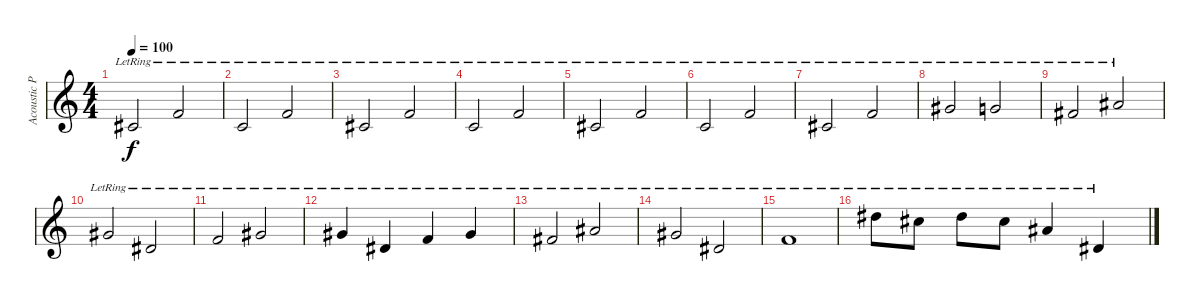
\track ("Acoustic Piano (Staff 1)" "Acoustic P") {instrument acousticgrandpiano}
\staff {score}
\tuning (E4 B3 G3 D3 A2 E2 B1) {hide}
\ts (4 4)
\tempo 100
\clef g2
\ks c
2.2{lr}.2{dy f} 1.1{lr}.2 |
1.2{lr}.2 1.1{lr}.2 |
2.2{lr}.2 1.1{lr}.2 |
1.2{lr}.2 1.1{lr}.2 |
2.2{lr}.2 1.1{lr}.2 |
1.2{lr}.2 1.1{lr}.2 |
2.2{lr}.2 1.1{lr}.2 |
4.1{lr}.2 3.1{lr}.2 |
2.1{lr}.2 6.1{lr}.2 |
4.1{lr}.2 4.2{lr}.2 |
1.1{lr}.2 4.1{lr}.2 |
4.1{lr}.4 4.2{lr}.4 1.1{lr}.4 4.1{lr}.4 |
2.1{lr}.2 6.1{lr}.2 |
4.1{lr}.2 4.2{lr}.2 |
1.1{lr}.1 |
11.1{lr}.8 9.1{lr}.8 11.1{lr}.8 9.1{lr}.8 6.1{lr}.4 4.2{lr}.4
